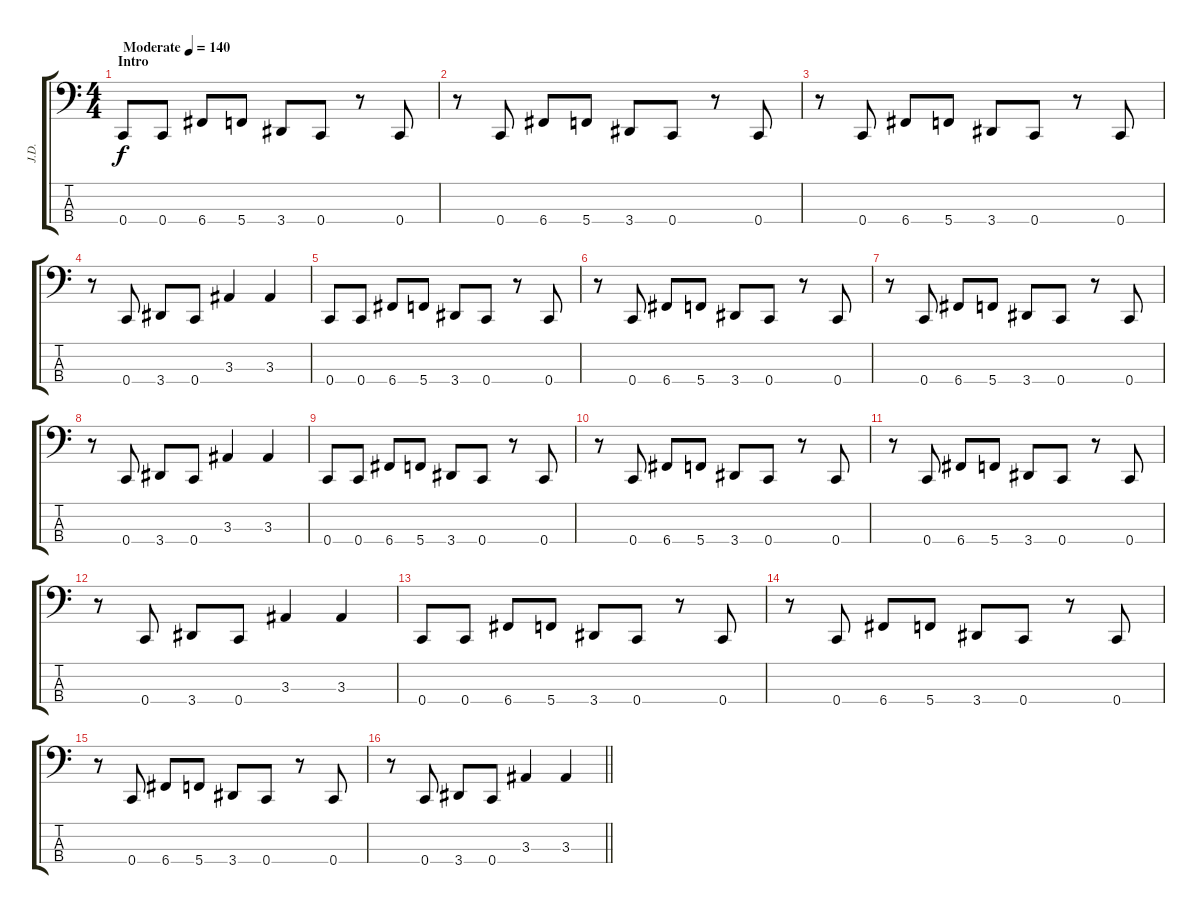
\track ("J.D." "J.D.") {instrument electricbasspick}
\staff {score tabs}
\tuning (F2 C2 G1 C1) {hide}
\ts (4 4)
\section ("" "Intro")
\tempo (140 "Moderate")
\clef f4
\ks c
0.4.8{dy f instrument electricbasspick} 0.4.8 6.4.8 5.4.8 3.4.8 0.4.8 r.8 0.4.8 |
r.8 0.4.8 6.4.8 5.4.8 3.4.8 0.4.8 r.8 0.4.8 |
r.8 0.4.8 6.4.8 5.4.8 3.4.8 0.4.8 r.8 0.4.8 |
r.8 0.4.8 3.4.8 0.4.8 3.3.4 3.3.4 |
0.4.8 0.4.8 6.4.8 5.4.8 3.4.8 0.4.8 r.8 0.4.8 |
r.8 0.4.8 6.4.8 5.4.8 3.4.8 0.4.8 r.8 0.4.8 |
r.8 0.4.8 6.4.8 5.4.8 3.4.8 0.4.8 r.8 0.4.8 |
r.8 0.4.8 3.4.8 0.4.8 3.3.4 3.3.4 |
0.4.8 0.4.8 6.4.8 5.4.8 3.4.8 0.4.8 r.8 0.4.8 |
r.8 0.4.8 6.4.8 5.4.8 3.4.8 0.4.8 r.8 0.4.8 |
r.8 0.4.8 6.4.8 5.4.8 3.4.8 0.4.8 r.8 0.4.8 |
r.8 0.4.8 3.4.8 0.4.8 3.3.4 3.3.4 |
0.4.8 0.4.8 6.4.8 5.4.8 3.4.8 0.4.8 r.8 0.4.8 |
r.8 0.4.8 6.4.8 5.4.8 3.4.8 0.4.8 r.8 0.4.8 |
r.8 0.4.8 6.4.8 5.4.8 3.4.8 0.4.8 r.8 0.4.8 |
\barLineRight lightlight
r.8 0.4.8 3.4.8 0.4.8 3.3.4 3.3.4
